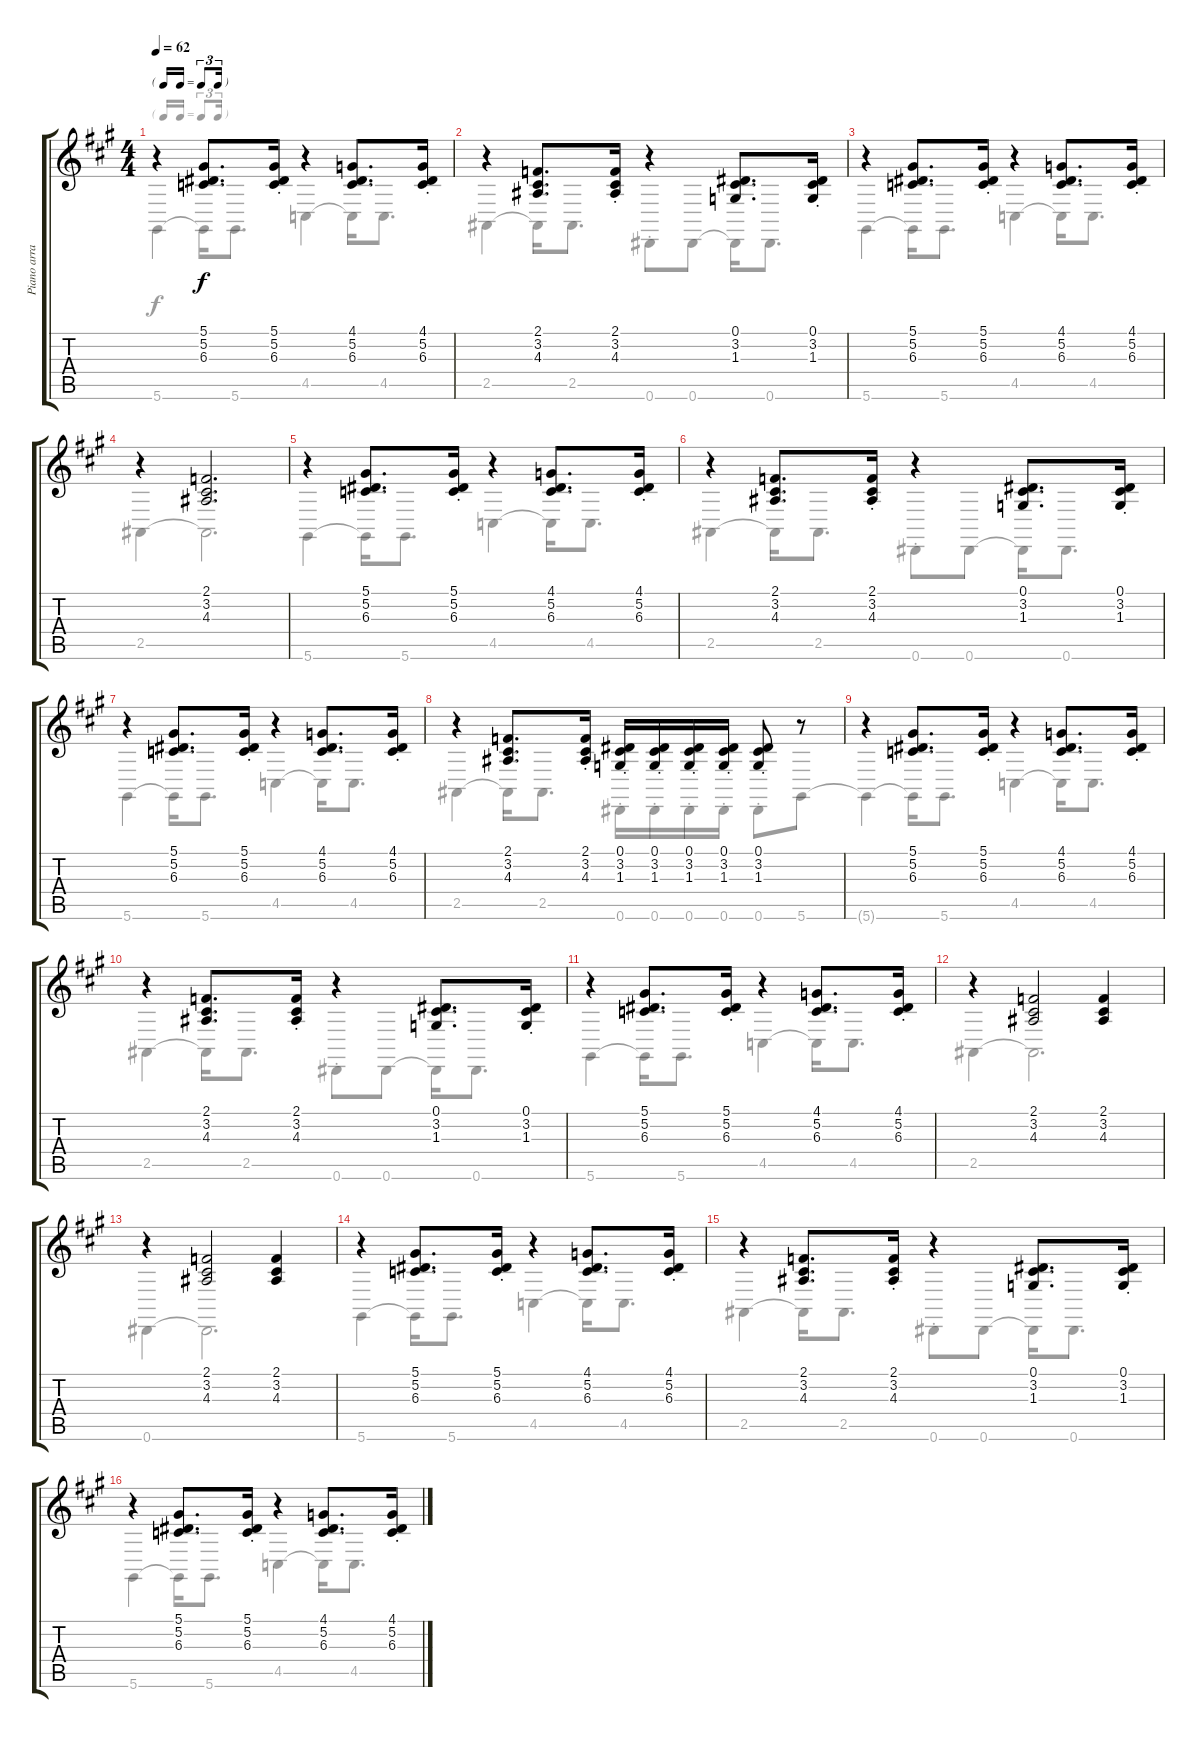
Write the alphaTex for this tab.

\track ("Piano arranged for Guitar" "Piano arra") {instrument acousticgrandpiano}
\staff {score tabs}
\tuning (Eb4 Bb3 Gb3 Db3 Ab2 Eb2) {hide}
\voice
\ts (4 4)
\tf triplet16th
\tempo 62
\clef g2
\ks a
r.4{dy f instrument acousticgrandpiano} (5.1 5.2 6.3).8{d} (5.1{st} 5.2{st} 6.3{st}).16 r.4 (4.1 5.2 6.3).8{d} (4.1{st} 5.2{st} 6.3{st}).16 |
r.4 (2.1 3.2 4.3).8{d} (2.1{st} 3.2{st} 4.3{st}).16 r.4 (0.1 3.2 1.3).8{d} (0.1{st} 3.2{st} 1.3{st}).16 |
r.4 (5.1 5.2 6.3).8{d} (5.1{st} 5.2{st} 6.3{st}).16 r.4 (4.1 5.2 6.3).8{d} (4.1{st} 5.2{st} 6.3{st}).16 |
r.4 (2.1 3.2 4.3).2{d} |
r.4 (5.1 5.2 6.3).8{d} (5.1{st} 5.2{st} 6.3{st}).16 r.4 (4.1 5.2 6.3).8{d} (4.1{st} 5.2{st} 6.3{st}).16 |
r.4 (2.1 3.2 4.3).8{d} (2.1{st} 3.2{st} 4.3{st}).16 r.4 (0.1 3.2 1.3).8{d} (0.1{st} 3.2{st} 1.3{st}).16 |
r.4 (5.1 5.2 6.3).8{d} (5.1{st} 5.2{st} 6.3{st}).16 r.4 (4.1 5.2 6.3).8{d} (4.1{st} 5.2{st} 6.3{st}).16 |
r.4 (2.1 3.2 4.3).8{d} (2.1{st} 3.2{st} 4.3{st}).16 (0.1{st} 3.2{st} 1.3{st}).16 (0.1{st} 3.2{st} 1.3{st}).16 (0.1{st} 3.2{st} 1.3{st}).16 (0.1{st} 3.2{st} 1.3{st}).16 (0.1{st} 3.2{st} 1.3{st}).8 r.8 |
r.4 (5.1 5.2 6.3).8{d} (5.1{st} 5.2{st} 6.3{st}).16 r.4 (4.1 5.2 6.3).8{d} (4.1{st} 5.2{st} 6.3{st}).16 |
r.4 (2.1 3.2 4.3).8{d} (2.1{st} 3.2{st} 4.3{st}).16 r.4 (0.1 3.2 1.3).8{d} (0.1{st} 3.2{st} 1.3{st}).16 |
r.4 (5.1 5.2 6.3).8{d} (5.1{st} 5.2{st} 6.3{st}).16 r.4 (4.1 5.2 6.3).8{d} (4.1{st} 5.2{st} 6.3{st}).16 |
r.4 (2.1 3.2 4.3).2 (2.1 3.2 4.3).4 |
r.4 (2.1 3.2 4.3).2 (2.1 3.2 4.3).4 |
r.4 (5.1 5.2 6.3).8{d} (5.1{st} 5.2{st} 6.3{st}).16 r.4 (4.1 5.2 6.3).8{d} (4.1{st} 5.2{st} 6.3{st}).16 |
r.4 (2.1 3.2 4.3).8{d} (2.1{st} 3.2{st} 4.3{st}).16 r.4 (0.1 3.2 1.3).8{d} (0.1{st} 3.2{st} 1.3{st}).16 |
r.4 (5.1 5.2 6.3).8{d} (5.1{st} 5.2{st} 6.3{st}).16 r.4 (4.1 5.2 6.3).8{d} (4.1{st} 5.2{st} 6.3{st}).16
\voice
\clef g2
\ottava regular
\simile none
\ks a
5.6.4{dy f} 5.6{t}.16 5.6.8{d} 4.5.4 4.5{t}.16 4.5.8{d} |
2.5.4 2.5{t}.16 2.5.8{d} 0.6{st}.8 0.6.8 0.6{t}.16 0.6.8{d} |
5.6.4 5.6{t}.16 5.6.8{d} 4.5.4 4.5{t}.16 4.5.8{d} |
2.5.4 2.5{t}.2{d} |
5.6.4 5.6{t}.16 5.6.8{d} 4.5.4 4.5{t}.16 4.5.8{d} |
2.5.4 2.5{t}.16 2.5.8{d} 0.6{st}.8 0.6.8 0.6{t}.16 0.6.8{d} |
5.6.4 5.6{t}.16 5.6.8{d} 4.5.4 4.5{t}.16 4.5.8{d} |
2.5.4 2.5{t}.16 2.5.8{d} 0.6{st}.16 0.6{st}.16 0.6{st}.16 0.6{st}.16 0.6{st}.8 5.6.8 |
5.6{t}.4 5.6{t}.16 5.6.8{d} 4.5.4 4.5{t}.16 4.5.8{d} |
2.5.4 2.5{t}.16 2.5.8{d} 0.6{st}.8 0.6.8 0.6{t}.16 0.6.8{d} |
5.6.4 5.6{t}.16 5.6.8{d} 4.5.4 4.5{t}.16 4.5.8{d} |
2.5.4 2.5{t}.2{d} |
0.6.4 0.6{t}.2{d} |
5.6.4 5.6{t}.16 5.6.8{d} 4.5.4 4.5{t}.16 4.5.8{d} |
2.5.4 2.5{t}.16 2.5.8{d} 0.6{st}.8 0.6.8 0.6{t}.16 0.6.8{d} |
5.6.4 5.6{t}.16 5.6.8{d} 4.5.4 4.5{t}.16 4.5.8{d}
